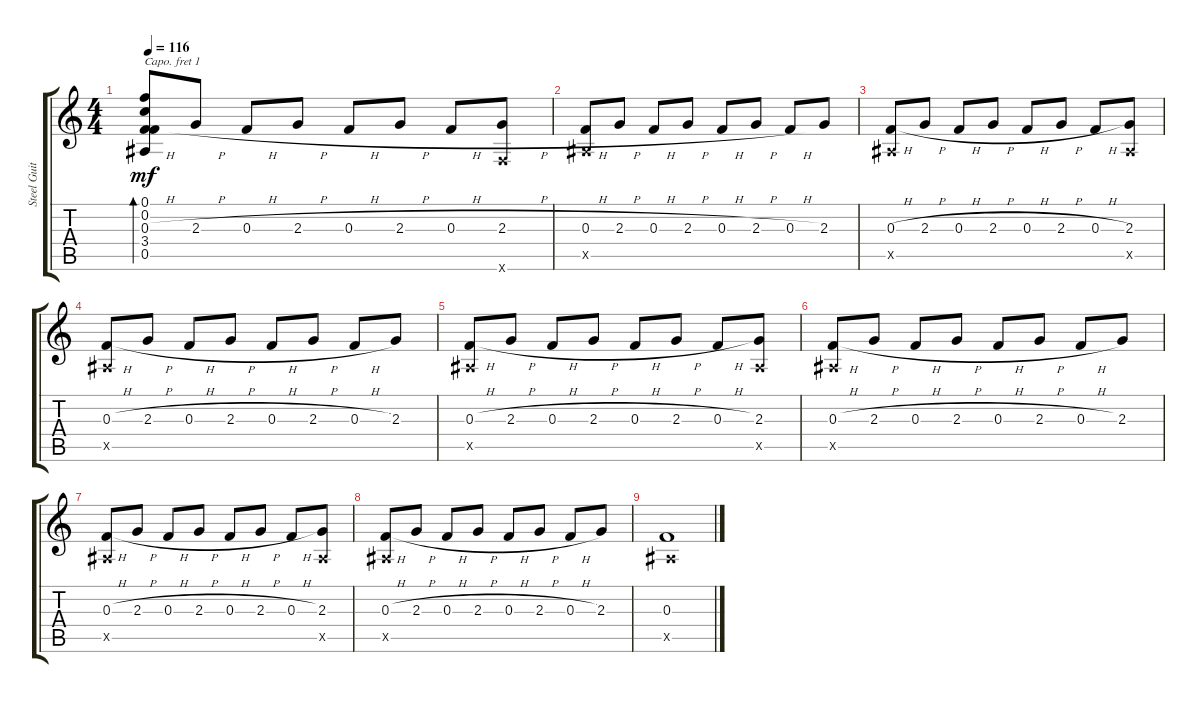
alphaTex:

\track ("Steel Guitar" "Steel Guit") {instrument acousticguitarsteel}
\staff {score tabs}
\capo 1
\tuning (E4 B3 E3 Db3 A2 E2) {hide}
\ts (4 4)
\tempo 116
\clef g2
\ks c
(0.1 0.2 0.3{h} 3.4 0.5).8{bd 120 dy mf} 2.3{h}.8 0.3{h}.8 2.3{h}.8 0.3{h}.8 2.3{h}.8 0.3{h}.8 (2.3{h} 0.6{x}).8 |
(0.3{h} 0.5{x}).8 2.3{h}.8 0.3{h}.8 2.3{h}.8 0.3{h}.8 2.3{h}.8 0.3{h}.8 2.3.8 |
(0.3{h} 0.5{x}).8 2.3{h}.8 0.3{h}.8 2.3{h}.8 0.3{h}.8 2.3{h}.8 0.3{h}.8 (2.3 0.5{x}).8 |
(0.3{h} 0.5{x}).8 2.3{h}.8 0.3{h}.8 2.3{h}.8 0.3{h}.8 2.3{h}.8 0.3{h}.8 2.3.8 |
(0.3{h} 0.5{x}).8 2.3{h}.8 0.3{h}.8 2.3{h}.8 0.3{h}.8 2.3{h}.8 0.3{h}.8 (2.3 0.5{x}).8 |
(0.3{h} 0.5{x}).8 2.3{h}.8 0.3{h}.8 2.3{h}.8 0.3{h}.8 2.3{h}.8 0.3{h}.8 2.3.8 |
(0.3{h} 0.5{x}).8 2.3{h}.8 0.3{h}.8 2.3{h}.8 0.3{h}.8 2.3{h}.8 0.3{h}.8 (2.3 0.5{x}).8 |
(0.3{h} 0.5{x}).8 2.3{h}.8 0.3{h}.8 2.3{h}.8 0.3{h}.8 2.3{h}.8 0.3{h}.8 2.3.8 |
(0.3 0.5{x}).1
